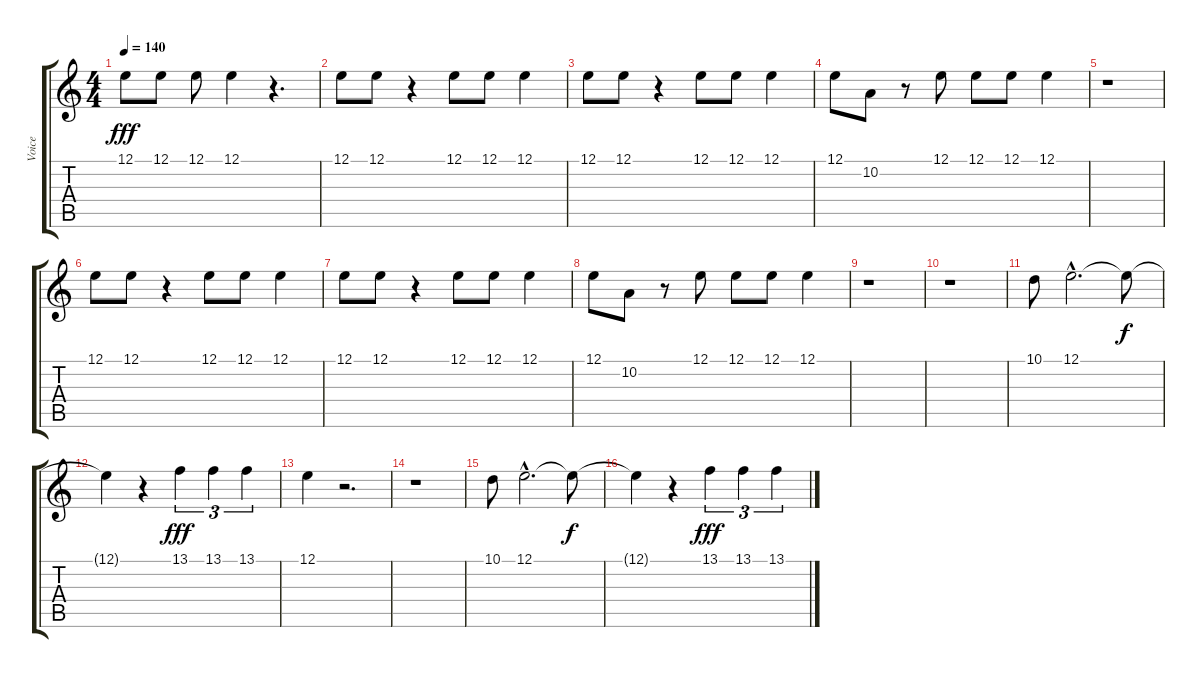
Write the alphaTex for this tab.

\track ("Voice" "Voice") {instrument lead8bassandlead}
\staff {score tabs}
\tuning (E4 B3 G3 D3 A2 E2) {hide}
\ts (4 4)
\tempo 140
\clef g2
\ks c
12.1.8{dy fff} 12.1.8 12.1.8 12.1.4 r.4{d} |
12.1.8 12.1.8 r.4 12.1.8 12.1.8 12.1.4 |
12.1.8 12.1.8 r.4 12.1.8 12.1.8 12.1.4 |
12.1.8 10.2.8 r.8 12.1.8 12.1.8 12.1.8 12.1.4 |
r.1 |
12.1.8 12.1.8 r.4 12.1.8 12.1.8 12.1.4 |
12.1.8 12.1.8 r.4 12.1.8 12.1.8 12.1.4 |
12.1.8 10.2.8 r.8 12.1.8 12.1.8 12.1.8 12.1.4 |
r.1 |
r.1 |
10.1.8 12.1{hac}.2{d} 12.1{t}.8{dy f} |
12.1{t}.4 r.4 13.1.4{tu (3 2) dy fff} 13.1.4{tu (3 2)} 13.1.4{tu (3 2)} |
12.1.4 r.2{d} |
r.1 |
10.1.8 12.1{hac}.2{d} 12.1{t}.8{dy f} |
12.1{t}.4 r.4 13.1.4{tu (3 2) dy fff} 13.1.4{tu (3 2)} 13.1.4{tu (3 2)}
